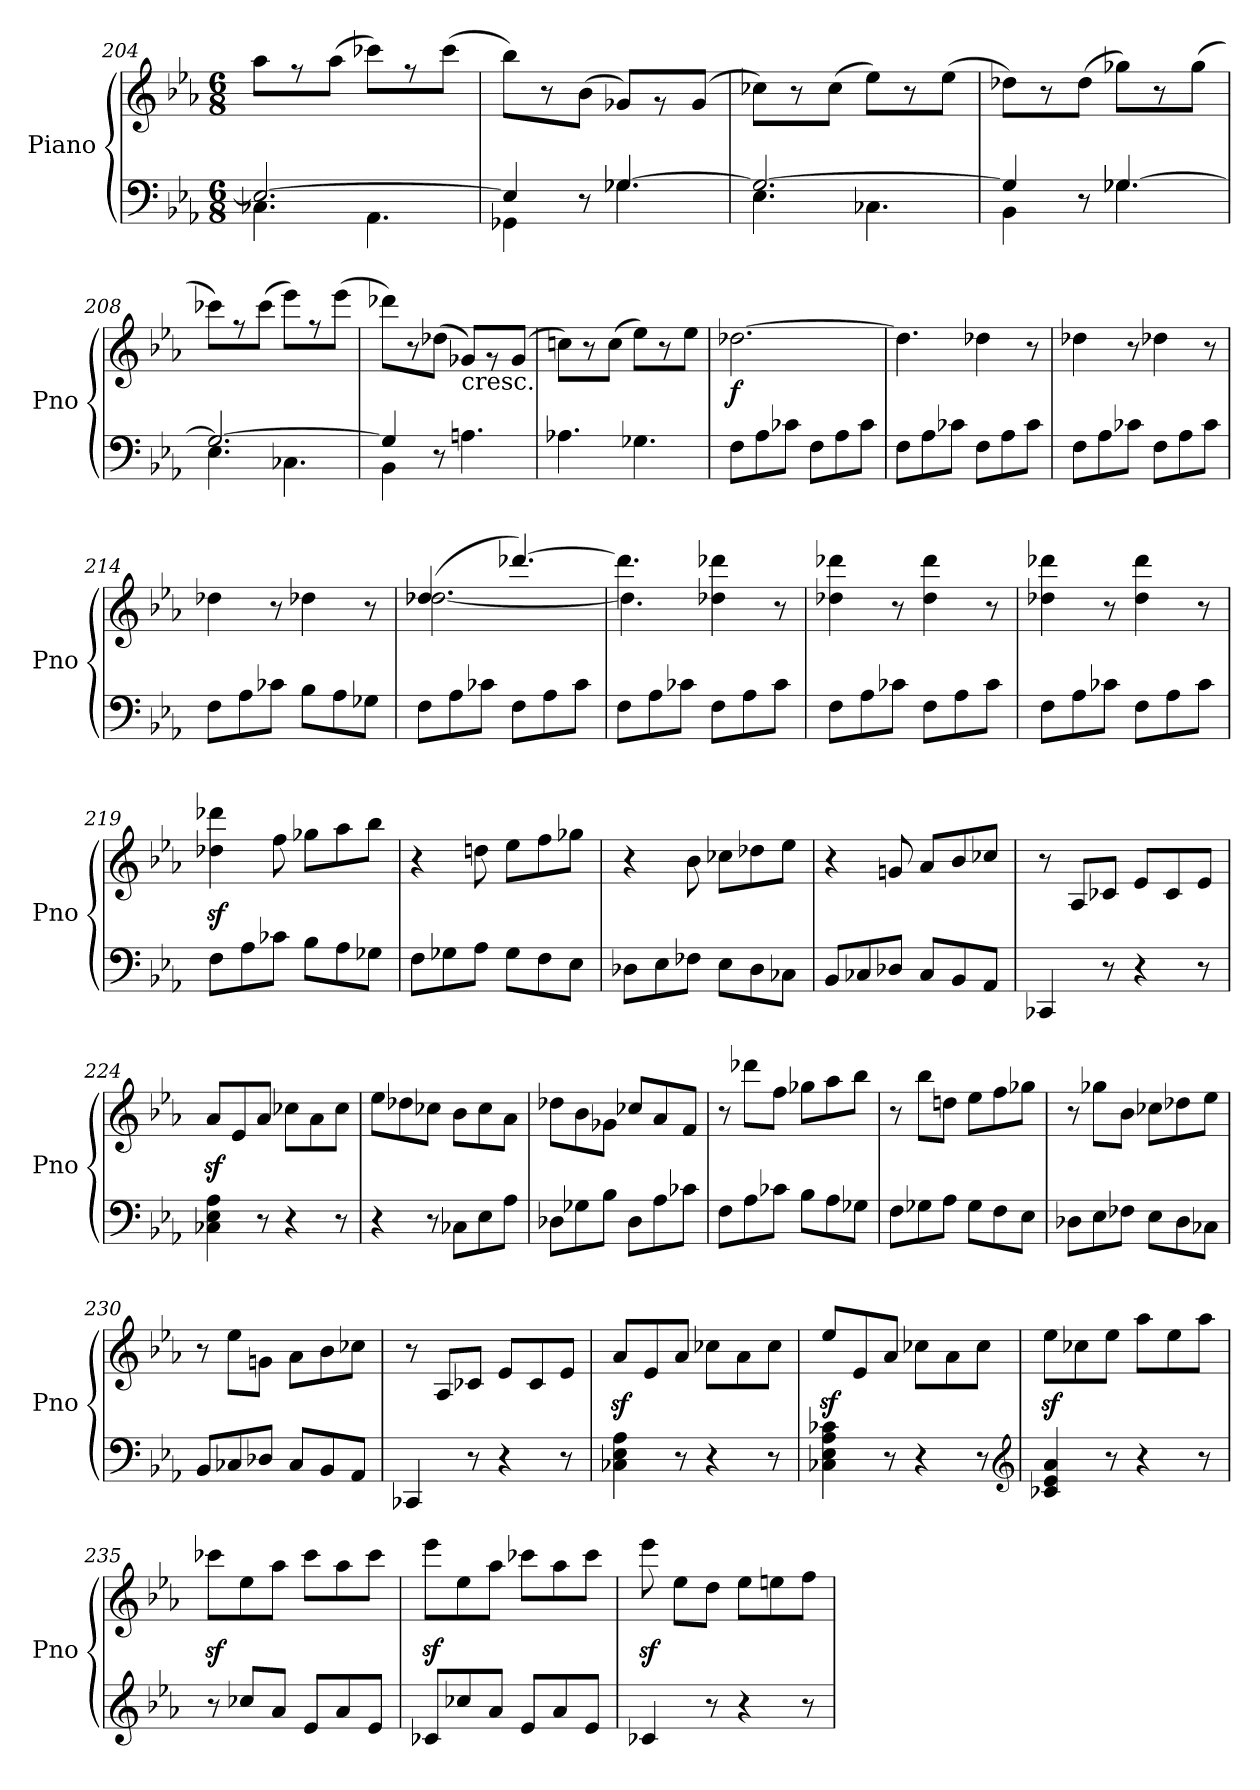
**kern	**kern	**dynam
*part1	*part1	*part1
*staff2	*staff1	*staff1/2
*I"Piano	*	*
*I'Pno	*	*
*clefF4	*clefG2	*
*k[b-e-a-]	*k[b-e-a-]	*
*E-:	*E-:	*
*M6/8	*M6/8	*
=204	=204	=204
*^	*^	*
2.E-/_	4.C-X\	8ryy	8aa-\L	.
.	.	8rff	8ryy	.
.	.	4ryy	(8aa-\J	.
.	4.AA-\	.	8ccc-X\L)	.
.	.	8rff	8ryy	.
.	.	8ryy	(8ccc-\J	.
=205	=205	=205	=205	=205
4E-/]	4GG-X\	8ryy	8bb-\L)	.
.	.	8r	8ryy	.
8r	8ryy	8ryy	(8b-\J	.
[4.G-X/	4.G-\	8ryy	8g-X/L)	.
.	.	8rg	8ryy	.
.	.	8ryy	(8g-/J	.
!!LO:PB:g=z	!!
=206	=206	=206	=206	=206
2.G-/_	4.E-\	8ryy	8cc-X\L)	.
.	.	8r	8ryy	.
.	.	4ryy	(8cc-\J	.
.	4.C-X\	.	8ee-\L)	.
.	.	8r	8ryy	.
.	.	8ryy	(8ee-\J	.
=207	=207	=207	=207	=207
4G-/]	4BB-\	8ryy	8dd-X\L)	.
.	.	8r	8ryy	.
8r	8ryy	4ryy	(8dd-\J	.
[4.G-X/	4.G-\	.	8gg-X\L)	.
.	.	8r	8ryy	.
.	.	8ryy	(8gg-\J	.
=208	=208	=208	=208	=208
2.G-/_	4.E-\	8ryy	8ccc-X\L)	.
.	.	8rff	8ryy	.
.	.	4ryy	(8ccc-\J	.
.	4.C-X\	.	8eee-\L)	.
.	.	8rff	8ryy	.
.	.	8ryy	(8eee-\J	.
=209	=209	=209	=209	=209
4G-/]	4BB-\	8ryy	8ddd-X\L)	.
.	.	8r	8ryy	.
8r	2ryy	8ryy	(8dd-X\J	.
!	!	!LO:TX:b:t=cresc.	!	!
4.An\	.	8ryy	8g-X/L)	.
.	.	8rg	8ryy	.
.	.	8ryy	(8g-/J	.
*v	*v	*	*	*
=210	=210	=210	=210
4.A-X\	8ryy	8ccn\L)	.
.	8r	8ryy	.
.	4ryy	(8cc\J	.
4.G-X\	.	8ee-\L)	.
.	8r	8ryy	.
.	8ryy	8ee-\J	.
=211	=211	=211	=211
!	!	!	!LO:DY:b
*	*v	*v	*
8F\L	[2.dd-X\	f
8A-\	.	.
8c-X\J	.	.
8F\L	.	.
8A-\	.	.
8c-\J	.	.
!!LO:LB:g=z
=212	=212	=212
8F\L	4.dd-\]	.
8A-\	.	.
8c-X\J	.	.
8F\L	4dd-X\	.
8A-\	.	.
8c-\J	8r	.
=213	=213	=213
8F\L	4dd-X\	.
8A-\	.	.
8c-X\J	8r	.
8F\L	4dd-X\	.
8A-\	.	.
8c-\J	8r	.
=214	=214	=214
8F\L	4dd-X\	.
8A-\	.	.
8c-X\J	8r	.
8B-\L	4dd-X\	.
8A-\	.	.
8G-X\J	8r	.
=215	=215	=215
*	*^	*
8F\L	(4.dd-X/	[2.dd-\	.
8A-\	.	.	.
8c-X\J	.	.	.
8F\L	[4.ddd-X/)	.	.
8A-\	.	.	.
8c-\J	.	.	.
=216	=216	=216	=216
8F\L	4.ddd-\]	4.dd-\]	.
8A-\	.	.	.
8c-X\J	.	.	.
8F\L	4dd-X\ 4ddd-X\	4.ryy	.
8A-\	.	.	.
8c-\J	8r	.	.
*	*v	*v	*
=217	=217	=217
8F\L	4dd-X\ 4ddd-X\	.
8A-\	.	.
8c-X\J	8r	.
8F\L	4dd-\ 4ddd-\	.
8A-\	.	.
8c-\J	8r	.
!!LO:PB:g=z
=218	=218	=218
8F\L	4dd-X\ 4ddd-X\	.
8A-\	.	.
8c-X\J	8r	.
8F\L	4dd-\ 4ddd-\	.
8A-\	.	.
8c-\J	8r	.
!!LO:PB:g=z
=219	=219	=219
8F\L	4dd-X\z< 4ddd-X\z<	.
8A-\	.	.
8c-X\J	8ff\	.
8B-\L	8gg-X\L	.
8A-\	8aa-\	.
8G-X\J	8bb-\J	.
=220	=220	=220
8F\L	4r	.
8G-X\	.	.
8A-\J	8ddn\	.
8G-\L	8ee-\L	.
8F\	8ff\	.
8E-\J	8gg-X\J	.
=221	=221	=221
8D-X\L	4r	.
8E-\	.	.
8F-X\J	8b-\	.
8E-\L	8cc-X\L	.
8D-\	8dd-X\	.
8C-X\J	8ee-\J	.
=222	=222	=222
8BB-/L	4r	.
8C-X/	.	.
8D-X/J	8gn/	.
8C-/L	8a-/L	.
8BB-/	8b-/	.
8AA-/J	8cc-X/J	.
=223	=223	=223
4CC-X/	8r	.
.	8A-/L	.
8r	8c-X/J	.
4r	8e-/L	.
.	8c-/	.
8r	8e-/J	.
!!LO:PB:g=z
=224	=224	=224
4C-X\ 4E-\ 4A-\	8a-z</L	.
.	8e-/	.
8r	8a-/J	.
4r	8cc-X\L	.
.	8a-\	.
8r	8cc-\J	.
!!LO:PB:g=z
=225	=225	=225
4r	8ee-\L	.
.	8dd-X\	.
8r	8cc-X\J	.
8C-X\L	8b-\L	.
8E-\	8cc-\	.
8A-\J	8a-\J	.
=226	=226	=226
8D-X\L	8dd-X\L	.
8G-X\	8b-\	.
8B-\J	8g-X\J	.
8D-\L	8cc-X/L	.
8A-\	8a-/	.
8c-X\J	8f/J	.
=227	=227	=227
8F\L	8r	.
8A-\	8ddd-X\L	.
8c-X\J	8ff\J	.
8B-\L	8gg-X\L	.
8A-\	8aa-\	.
8G-X\J	8bb-\J	.
=228	=228	=228
8F\L	8r	.
8G-X\	8bb-\L	.
8A-\J	8ddn\J	.
8G-\L	8ee-\L	.
8F\	8ff\	.
8E-\J	8gg-X\J	.
=229	=229	=229
8D-X\L	8r	.
8E-\	8gg-X\L	.
8F-X\J	8b-\J	.
8E-\L	8cc-X\L	.
8D-\	8dd-X\	.
8C-X\J	8ee-\J	.
!!LO:PB:g=z
=230	=230	=230
8BB-/L	8r	.
8C-X/	8ee-\L	.
8D-X/J	8gn\J	.
8C-/L	8a-\L	.
8BB-/	8b-\	.
8AA-/J	8cc-X\J	.
!!LO:PB:g=z
=231	=231	=231
4CC-X/	8r	.
.	8A-/L	.
8r	8c-X/J	.
4r	8e-/L	.
.	8c-/	.
8r	8e-/J	.
=232	=232	=232
4C-X\ 4E-\ 4A-\	8a-z</L	.
.	8e-/	.
8r	8a-/J	.
4r	8cc-X\L	.
.	8a-\	.
8r	8cc-\J	.
=233	=233	=233
4C-X\ 4E-\ 4A-\ 4c-X\	8ee-z</L	.
.	8e-/	.
8r	8a-/J	.
4r	8cc-X\L	.
.	8a-\	.
8r	8cc-\J	.
*clefG2	*	*
=234	=234	=234
4c-X/ 4e-/ 4a-/	8ee-z<\L	.
.	8cc-X\	.
8r	8ee-\J	.
4r	8aa-\L	.
.	8ee-\	.
8r	8aa-\J	.
=235	=235	=235
8r	8ccc-Xz<\L	.
8cc-X/L	8ee-\	.
8a-/J	8aa-\J	.
8e-/L	8ccc-\L	.
8a-/	8aa-\	.
8e-/J	8ccc-\J	.
=236	=236	=236
8c-X/L	8eee-z<\L	.
8cc-X/	8ee-\	.
8a-/J	8aa-\J	.
8e-/L	8ccc-X\L	.
8a-/	8aa-\	.
8e-/J	8ccc-\J	.
!!LO:PB:g=z
=237	=237	=237
4c-X/	8eee-z<\	.
.	8ee-\L	.
8r	8dd\J	.
4r	8ee-\L	.
.	8een\	.
8r	8ff\J	.
=	=	=
*-	*-	*-
